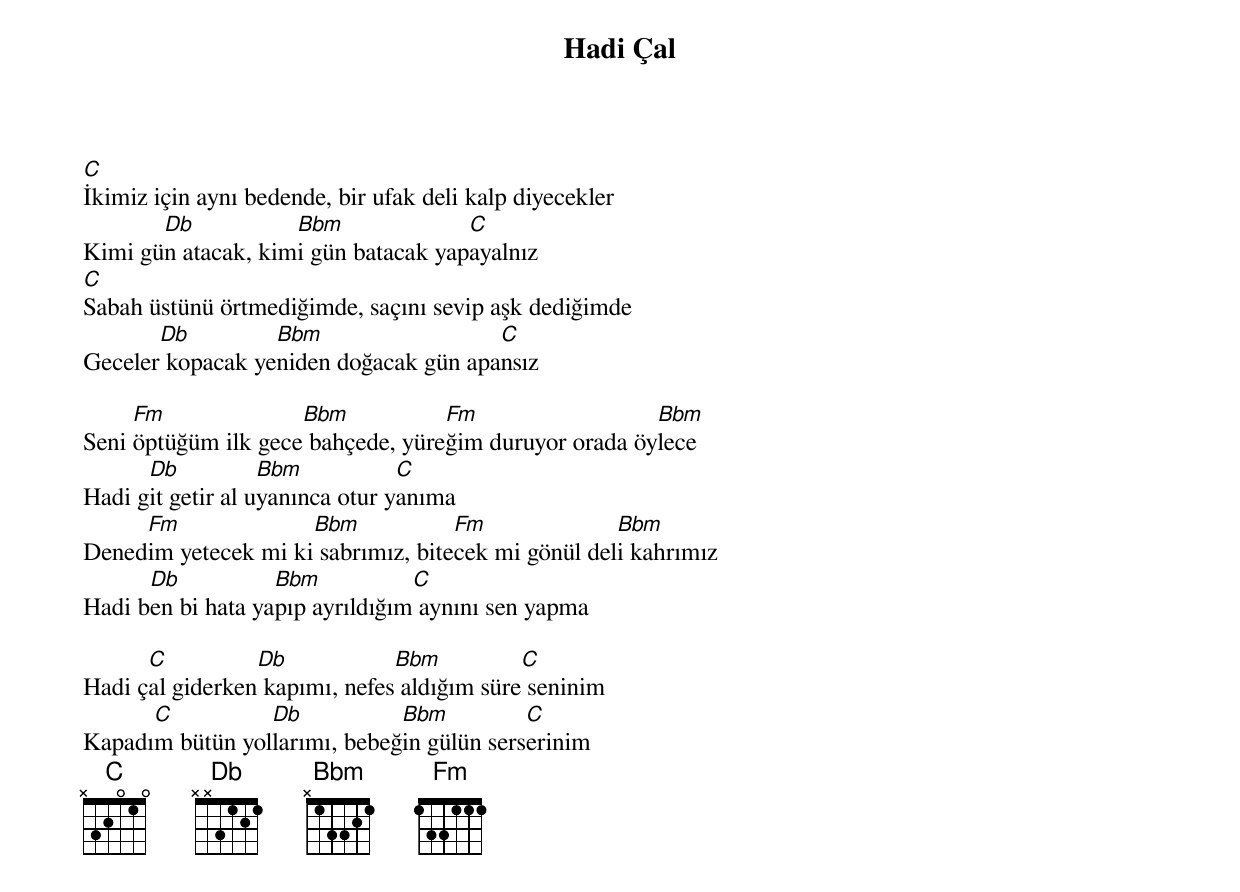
{title: Hadi Çal}
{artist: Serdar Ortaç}

C
İkimiz için aynı bedende, bir ufak deli kalp diyecekler
       Db           Bbm              C
Kimi gün atacak, kimi gün batacak yapayalnız
C
Sabah üstünü örtmediğimde, saçını sevip aşk dediğimde
       Db         Bbm                  C
Geceler kopacak yeniden doğacak gün apansız

     Fm              Bbm           Fm                  Bbm
Seni öptüğüm ilk gece bahçede, yüreğim duruyor orada öylece
      Db           Bbm           C
Hadi git getir al uyanınca otur yanıma
     Fm              Bbm            Fm              Bbm
Denedim yetecek mi ki sabrımız, bitecek mi gönül deli kahrımız
      Db           Bbm           C
Hadi ben bi hata yapıp ayrıldığım aynını sen yapma

      C          Db            Bbm          C
Hadi çal giderken kapımı, nefes aldığım süre seninim
      C          Db           Bbm          C
Kapadım bütün yollarımı, bebeğin gülün serserinim
